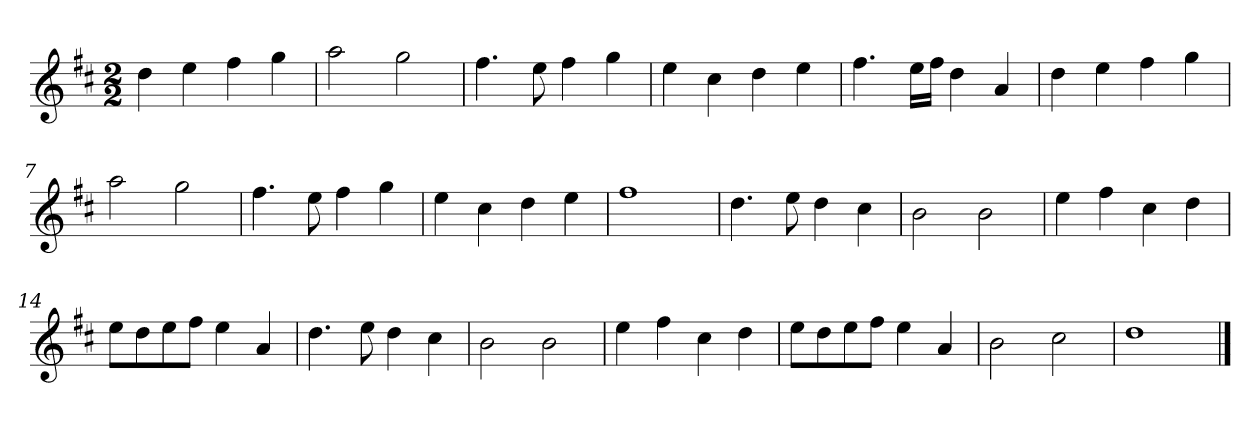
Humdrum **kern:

**kern
*part1
*staff1
*k[f#c#]
*M2/2
*MM120
=1
4dd
4ee
4ff#
4gg
=2
2aa
2gg
=3
4.ff#
8ee
4ff#
4gg
=4
4ee
4cc#
4dd
4ee
=5
4.ff#
16eeLL
16ff#JJ
4dd
4a
=6
4dd
4ee
4ff#
4gg
=7
2aa
2gg
=8
4.ff#
8ee
4ff#
4gg
=9
4ee
4cc#
4dd
4ee
=10
1ff#
=11
4.dd
8ee
4dd
4cc#
=12
2b
2b
=13
4ee
4ff#
4cc#
4dd
=14
8eeL
8dd
8ee
8ff#J
4ee
4a
=15
4.dd
8ee
4dd
4cc#
=16
2b
2b
=17
4ee
4ff#
4cc#
4dd
=18
8eeL
8dd
8ee
8ff#J
4ee
4a
=19
2b
2cc#
=20
1dd
==
*-
